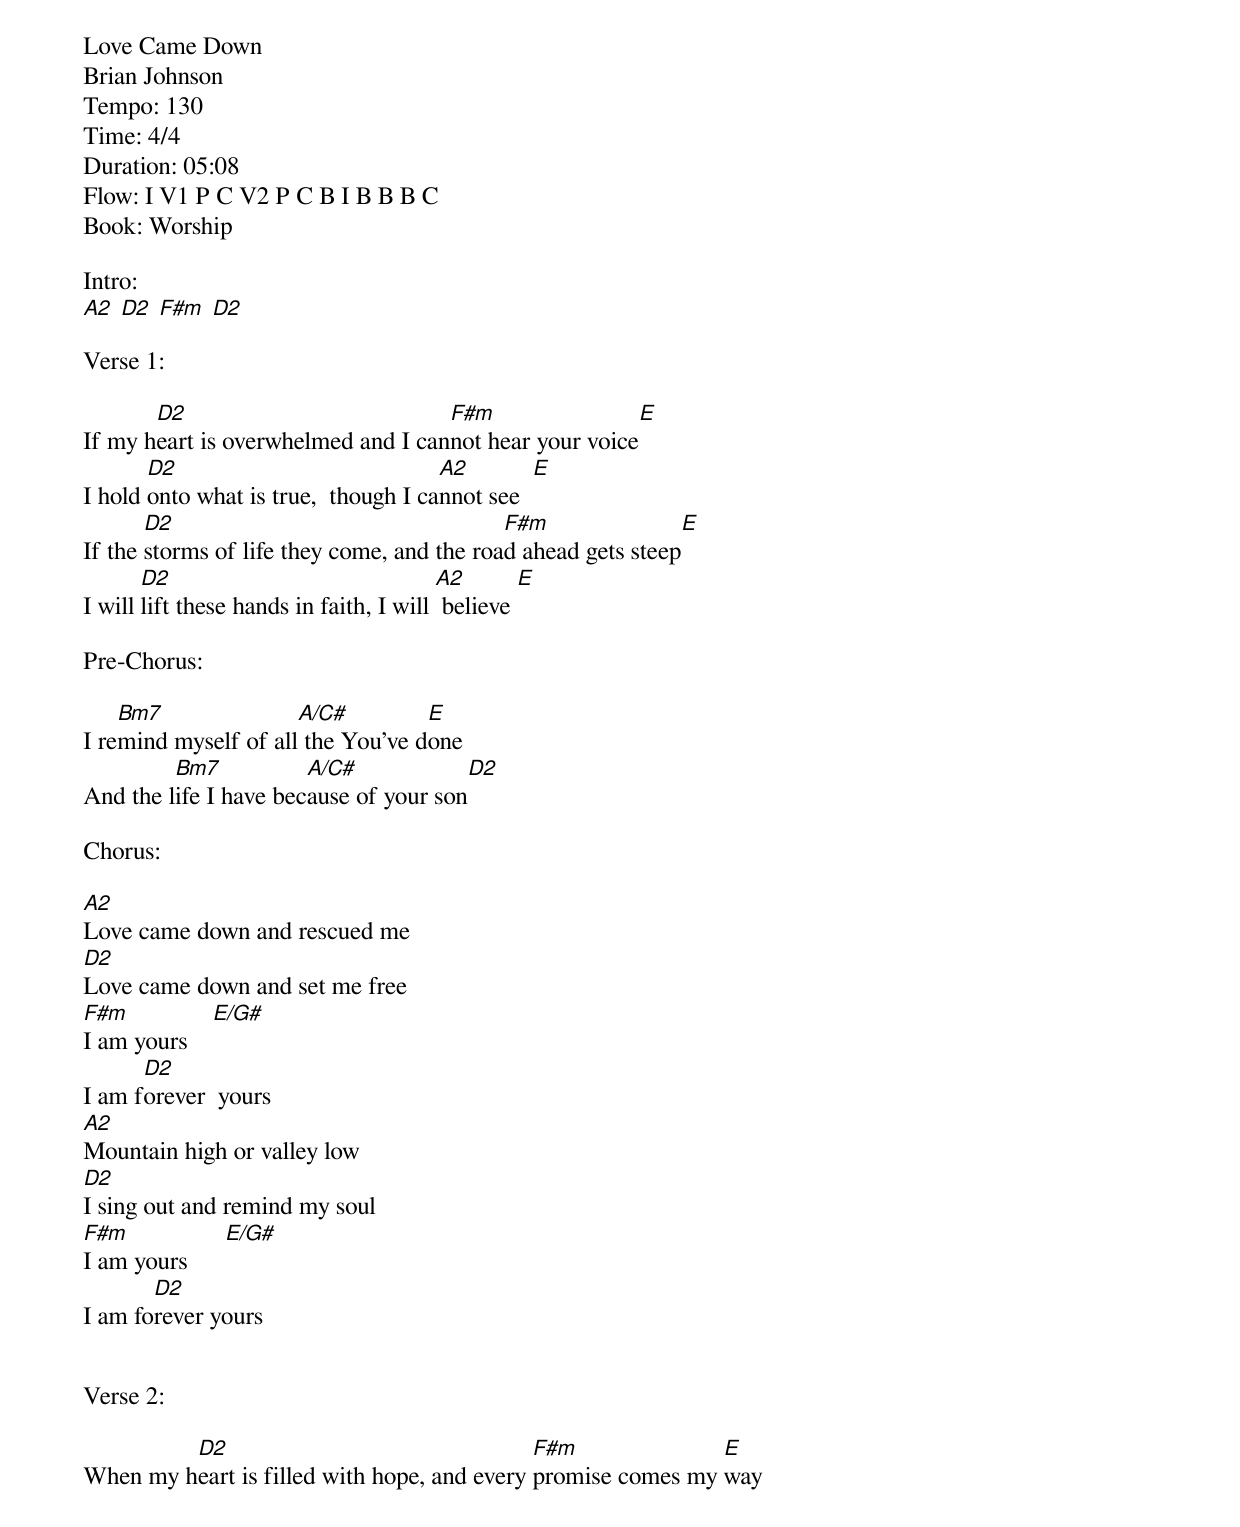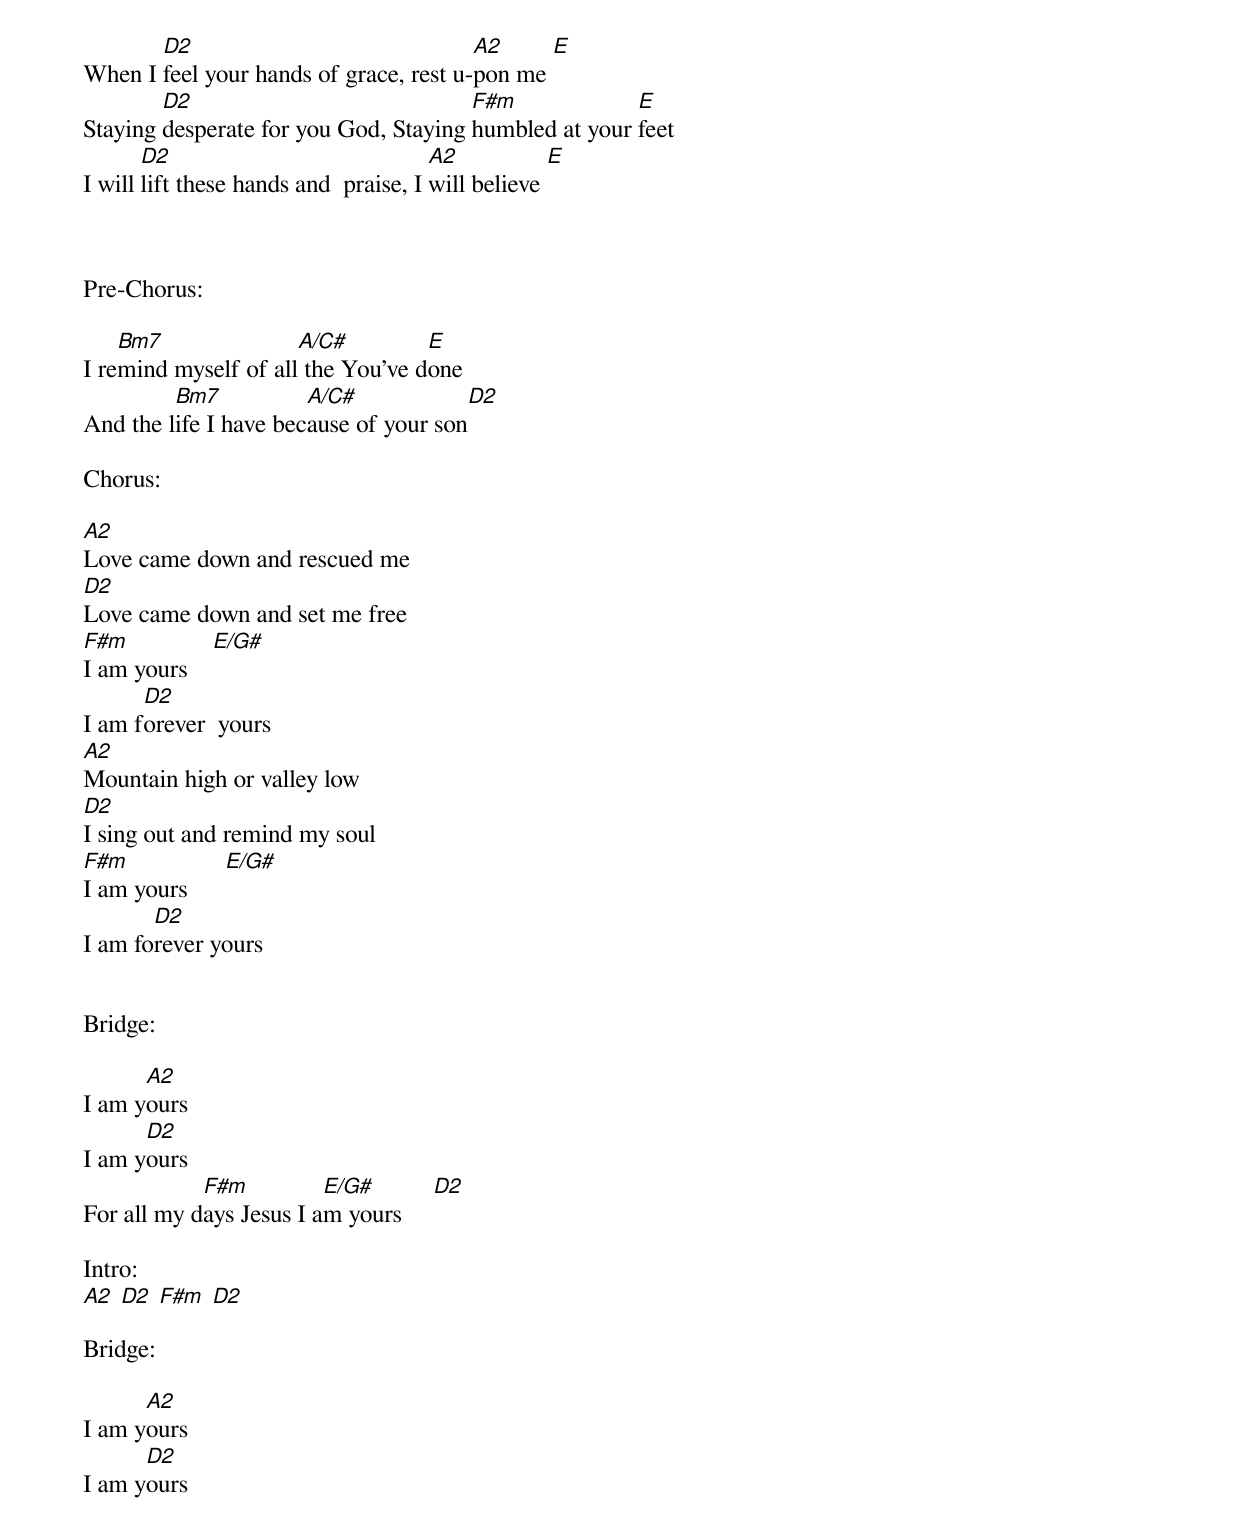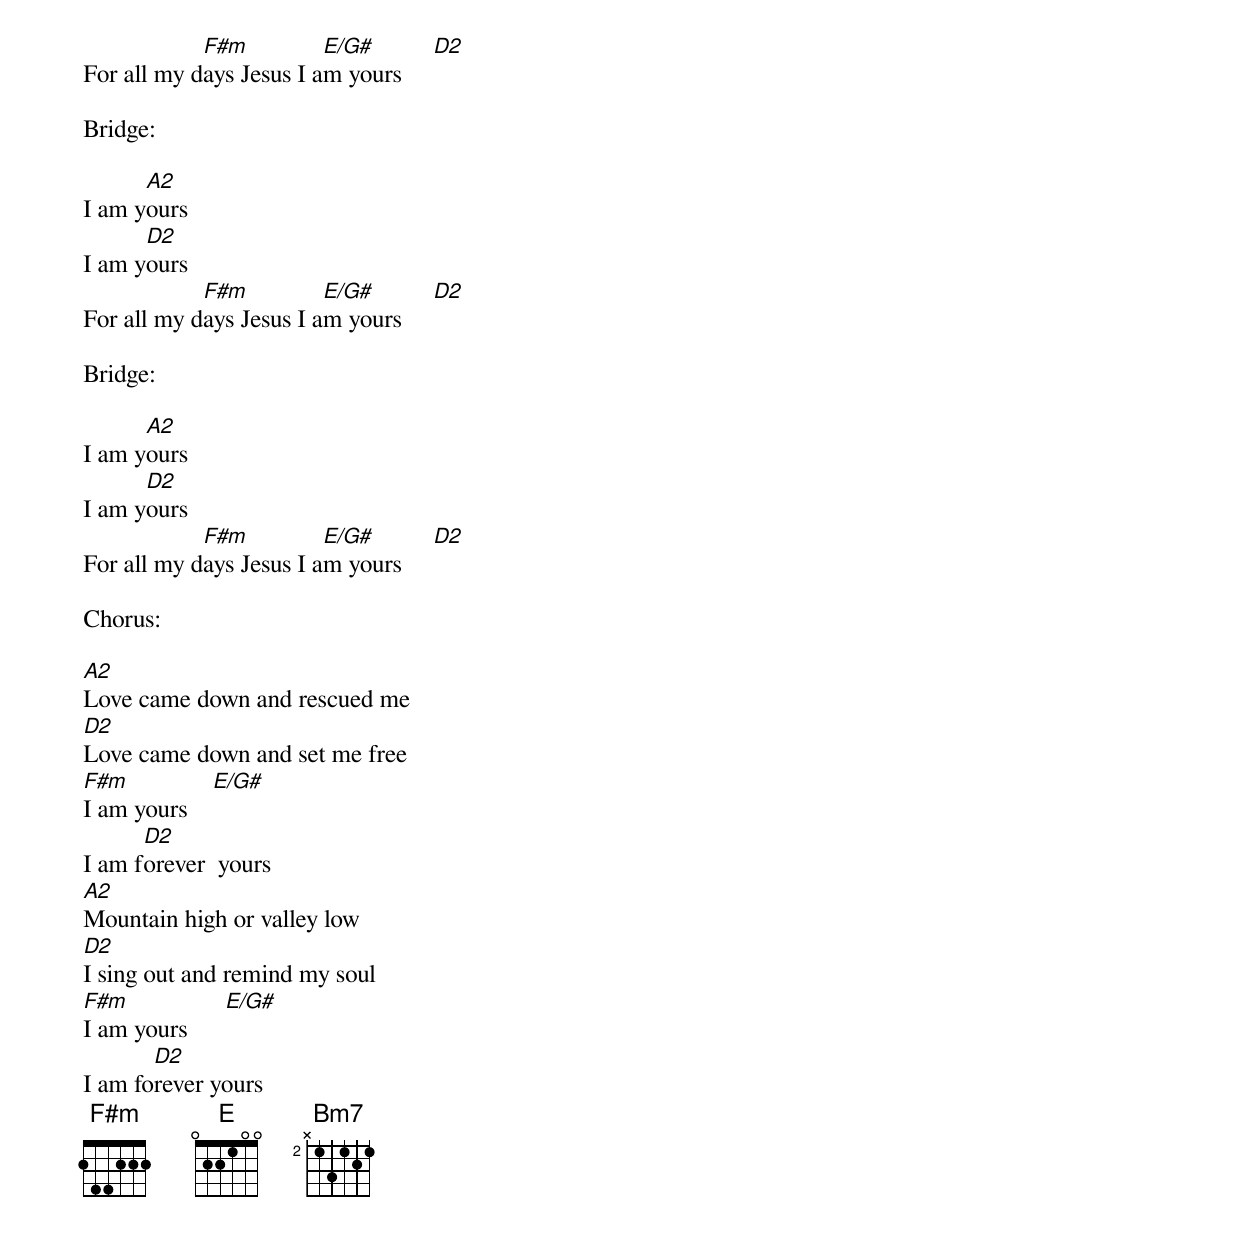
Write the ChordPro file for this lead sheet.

Love Came Down
Brian Johnson
Tempo: 130
Time: 4/4
Duration: 05:08
Flow: I V1 P C V2 P C B I B B B C
Book: Worship

Intro:
[A2] [D2] [F#m] [D2]

Verse 1:

If my h[D2]eart is overwhelmed and I can[F#m]not hear your voice[E]
I hold [D2]onto what is true,  though I ca[A2]nnot see  [E]
If the [D2]storms of life they come, and the roa[F#m]d ahead gets steep[E]
I will [D2]lift these hands in faith, I will [A2] believe [E]

Pre-Chorus:

I re[Bm7]mind myself of all[A/C#] the You've d[E]one
And the l[Bm7]ife I have bec[A/C#]ause of your son[D2]

Chorus:

[A2]Love came down and rescued me
[D2]Love came down and set me free
[F#m]I am yours    [E/G#]
I am f[D2]orever  yours
[A2]Mountain high or valley low
[D2]I sing out and remind my soul
[F#m]I am yours      [E/G#]
I am fo[D2]rever yours


Verse 2:

When my h[D2]eart is filled with hope, and every [F#m]promise comes my [E]way
When I [D2]feel your hands of grace, rest u-[A2]pon me [E]
Staying [D2]desperate for you God, Staying [F#m]humbled at your [E]feet
I will [D2]lift these hands and  praise, I [A2]will believe [E]



Pre-Chorus:

I re[Bm7]mind myself of all[A/C#] the You've d[E]one
And the l[Bm7]ife I have bec[A/C#]ause of your son[D2]

Chorus:

[A2]Love came down and rescued me
[D2]Love came down and set me free
[F#m]I am yours    [E/G#]
I am f[D2]orever  yours
[A2]Mountain high or valley low
[D2]I sing out and remind my soul
[F#m]I am yours      [E/G#]
I am fo[D2]rever yours


Bridge:

I am y[A2]ours
I am y[D2]ours
For all my d[F#m]ays Jesus I a[E/G#]m yours     [D2]

Intro:
[A2] [D2] [F#m] [D2]

Bridge:

I am y[A2]ours
I am y[D2]ours
For all my d[F#m]ays Jesus I a[E/G#]m yours     [D2]

Bridge:

I am y[A2]ours
I am y[D2]ours
For all my d[F#m]ays Jesus I a[E/G#]m yours     [D2]

Bridge:

I am y[A2]ours
I am y[D2]ours
For all my d[F#m]ays Jesus I a[E/G#]m yours     [D2]

Chorus:

[A2]Love came down and rescued me
[D2]Love came down and set me free
[F#m]I am yours    [E/G#]
I am f[D2]orever  yours
[A2]Mountain high or valley low
[D2]I sing out and remind my soul
[F#m]I am yours      [E/G#]
I am fo[D2]rever yours
